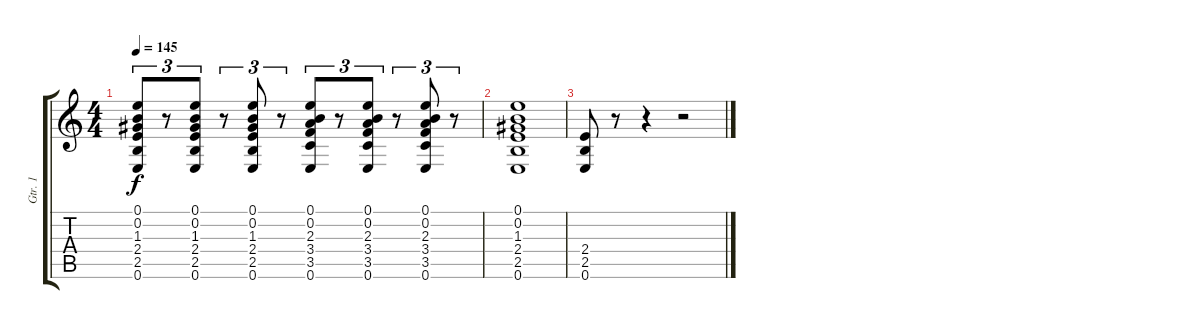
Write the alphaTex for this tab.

\track ("Gtr. 1" "Gtr. 1") {instrument distortionguitar}
\staff {score tabs}
\tuning (E4 B3 G3 D3 A2 E2) {hide}
\ts (4 4)
\tempo 145
\clef g2
\ks c
(0.1 0.2 1.3 2.4 2.5 0.6).8{tu (3 2) dy f} r.8{tu (3 2)} (0.1 0.2 1.3 2.4 2.5 0.6).8{tu (3 2)} r.8{tu (3 2)} (0.1 0.2 1.3 2.4 2.5 0.6).8{tu (3 2)} r.8{tu (3 2)} (0.1 0.2 2.3 3.4 3.5 0.6).8{tu (3 2)} r.8{tu (3 2)} (0.1 0.2 2.3 3.4 3.5 0.6).8{tu (3 2)} r.8{tu (3 2)} (0.1 0.2 2.3 3.4 3.5 0.6).8{tu (3 2)} r.8{tu (3 2)} |
(0.1 0.2 1.3 2.4 2.5 0.6).1 |
(2.4 2.5 0.6).8 r.8 r.4 r.2
